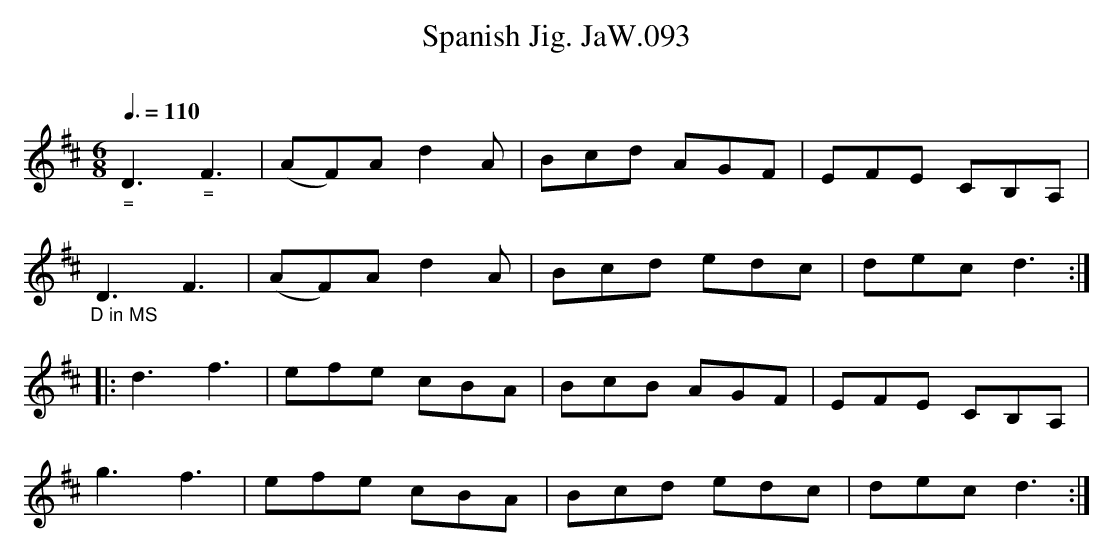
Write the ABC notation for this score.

X:1
T:Spanish Jig. JaW.093
M:6/8
L:1/8
Q:3/8=110
O:
K:D
"_="D3 "_="F3|(AF)A d2A|Bcd AGF|EFE CB,A,|
"_D in MS"D3 F3|(AF)A d2A|Bcd edc|dec d3:|
|:d3f3|efe cBA|BcB AGF|EFE CB,A,|
g3 f3|efe cBA|Bcd edc|dec d3:|
